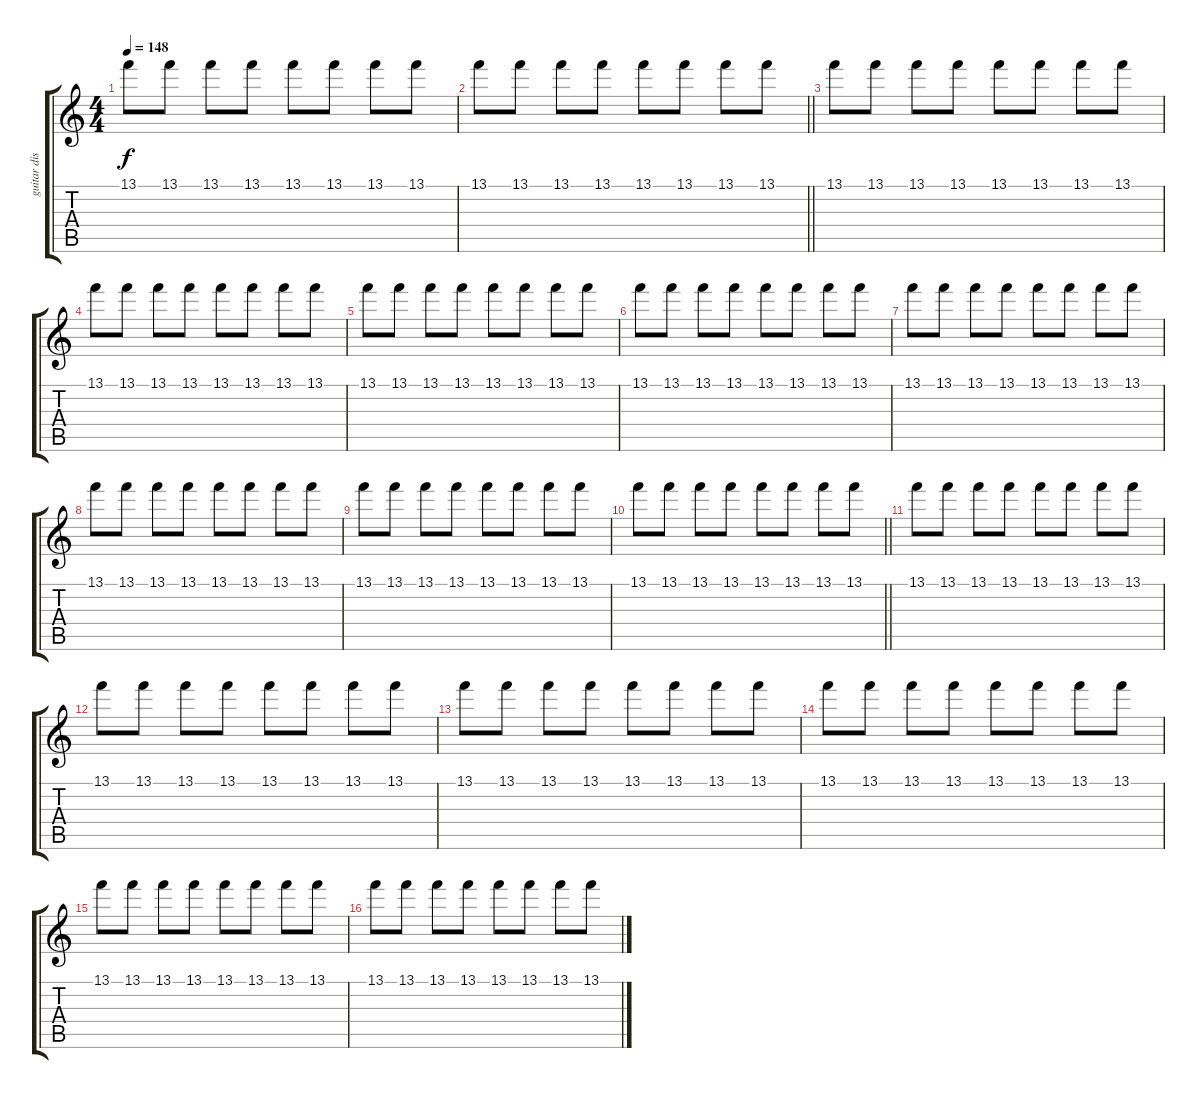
\track ("guitar dist" "guitar dis") {instrument distortionguitar}
\staff {score tabs}
\tuning (E4 B3 G3 D3 A2 E2) {hide}
\ts (4 4)
\tempo 148
\clef g2
\ks c
13.1.8{dy f} 13.1.8 13.1.8 13.1.8 13.1.8 13.1.8 13.1.8 13.1.8 |
\barLineRight lightlight
13.1.8 13.1.8 13.1.8 13.1.8 13.1.8 13.1.8 13.1.8 13.1.8 |
\section ("" "")
13.1.8 13.1.8 13.1.8 13.1.8 13.1.8 13.1.8 13.1.8 13.1.8 |
13.1.8 13.1.8 13.1.8 13.1.8 13.1.8 13.1.8 13.1.8 13.1.8 |
13.1.8 13.1.8 13.1.8 13.1.8 13.1.8 13.1.8 13.1.8 13.1.8 |
13.1.8 13.1.8 13.1.8 13.1.8 13.1.8 13.1.8 13.1.8 13.1.8 |
13.1.8 13.1.8 13.1.8 13.1.8 13.1.8 13.1.8 13.1.8 13.1.8 |
13.1.8 13.1.8 13.1.8 13.1.8 13.1.8 13.1.8 13.1.8 13.1.8 |
13.1.8 13.1.8 13.1.8 13.1.8 13.1.8 13.1.8 13.1.8 13.1.8 |
\barLineRight lightlight
13.1.8 13.1.8 13.1.8 13.1.8 13.1.8 13.1.8 13.1.8 13.1.8 |
13.1.8 13.1.8 13.1.8 13.1.8 13.1.8 13.1.8 13.1.8 13.1.8 |
13.1.8 13.1.8 13.1.8 13.1.8 13.1.8 13.1.8 13.1.8 13.1.8 |
13.1.8 13.1.8 13.1.8 13.1.8 13.1.8 13.1.8 13.1.8 13.1.8 |
13.1.8 13.1.8 13.1.8 13.1.8 13.1.8 13.1.8 13.1.8 13.1.8 |
13.1.8 13.1.8 13.1.8 13.1.8 13.1.8 13.1.8 13.1.8 13.1.8 |
13.1.8 13.1.8 13.1.8 13.1.8 13.1.8 13.1.8 13.1.8 13.1.8
